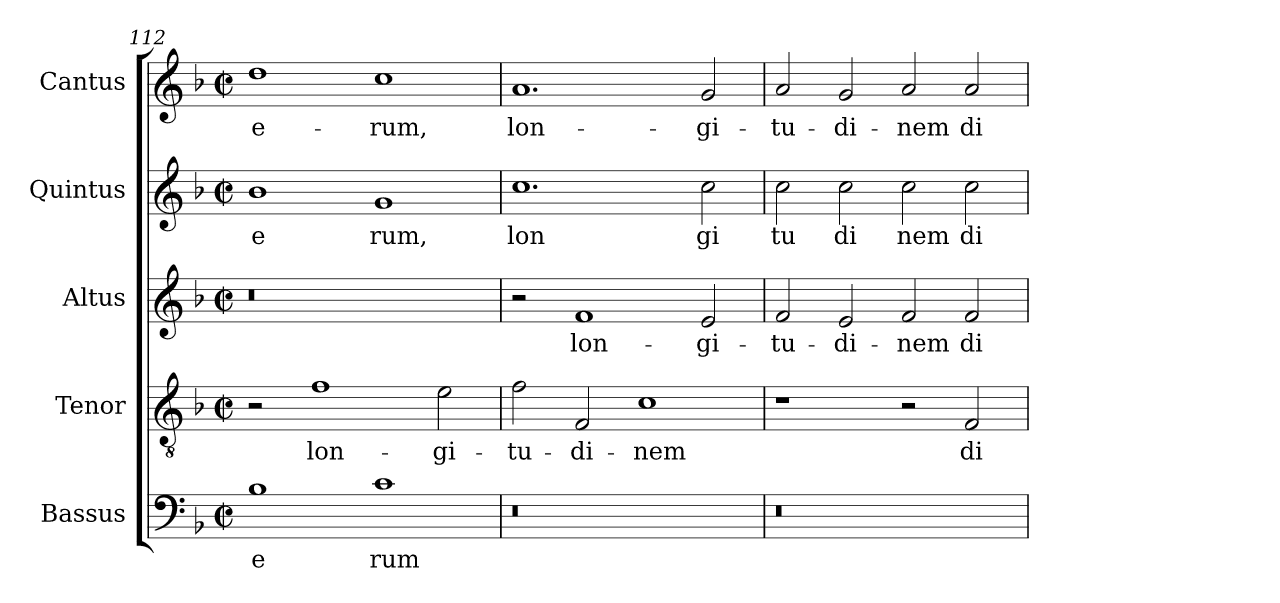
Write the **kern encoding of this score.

**kern	**text	**kern	**text	**kern	**text	**kern	**text	**kern	**text
*part5	*part5	*part4	*part4	*part3	*part3	*part2	*part2	*part1	*part1
*staff5	*staff5	*staff4	*staff4	*staff3	*staff3	*staff2	*staff2	*staff1	*staff1
*I"Bassus	*	*I"Tenor	*	*I"Altus	*	*I"Quintus	*	*I"Cantus	*
*clefF4	*	*clefGv2	*	*clefG2	*	*clefG2	*	*clefG2	*
*k[b-]	*	*k[b-]	*	*k[b-]	*	*k[b-]	*	*k[b-]	*
*F:	*	*F:	*	*F:	*	*F:	*	*F:	*
*M2/2	*	*M2/2	*	*M2/2	*	*M2/2	*	*M2/2	*
*met(c|)	*	*met(c|)	*	*met(c|)	*	*met(c|)	*	*met(c|)	*
=112	=112	=112	=112	=112	=112	=112	=112	=112	=112
!	!LO:LY:b:cj	!	!	!	!	!	!LO:LY:b:cj	!	!LO:LY:b:cj
1B-	e	2r	.	0r	.	1b-	e	1dd	-e-
!	!	!	!LO:LY:b:cj	!	!	!	!	!	!
.	.	1f	lon-	.	.	.	.	.	.
!	!LO:LY:b:cj	!	!	!	!	!	!LO:LY:b:cj	!	!LO:LY:b:cj
1c	rum	.	.	.	.	1g	rum,	1cc	-rum,
!	!	!	!LO:LY:b:cj	!	!	!	!	!	!
.	.	2e\	-gi-	.	.	.	.	.	.
=113	=113	=113	=113	=113	=113	=113	=113	=113	=113
!	!	!	!LO:LY:b:cj	!	!	!	!LO:LY:b:cj	!	!LO:LY:b:cj
0r	.	2f\	-tu-	2r	.	1.cc	lon	1.a	lon-
!	!	!	!LO:LY:b:cj	!	!LO:LY:b:cj	!	!	!	!
.	.	2F/	-di-	1f	lon-	.	.	.	.
!	!	!	!LO:LY:b:cj	!	!	!	!	!	!
.	.	1c	-nem	.	.	.	.	.	.
!	!	!	!	!	!LO:LY:b:cj	!	!LO:LY:b:cj	!	!LO:LY:b:cj
.	.	.	.	2e/	-gi-	2cc\	gi	2g/	-gi-
=114	=114	=114	=114	=114	=114	=114	=114	=114	=114
!	!	!	!	!	!LO:LY:b:cj	!	!LO:LY:b:cj	!	!LO:LY:b:cj
0r	.	1r	.	2f/	-tu-	2cc\	tu	2a/	-tu-
!	!	!	!	!	!LO:LY:b:cj	!	!LO:LY:b:cj	!	!LO:LY:b:cj
.	.	.	.	2e/	-di-	2cc\	di	2g/	-di-
!	!	!	!	!	!LO:LY:b:cj	!	!LO:LY:b:cj	!	!LO:LY:b:cj
.	.	2r	.	2f/	-nem	2cc\	nem	2a/	-nem
!	!	!	!LO:LY:b:cj	!	!LO:LY:b:cj	!	!LO:LY:b:cj	!	!LO:LY:b:cj
.	.	2F/	di-	2f/	di-	2cc\	di	2a/	di-
=	=	=	=	=	=	=	=	=	=
*-	*-	*-	*-	*-	*-	*-	*-	*-	*-
